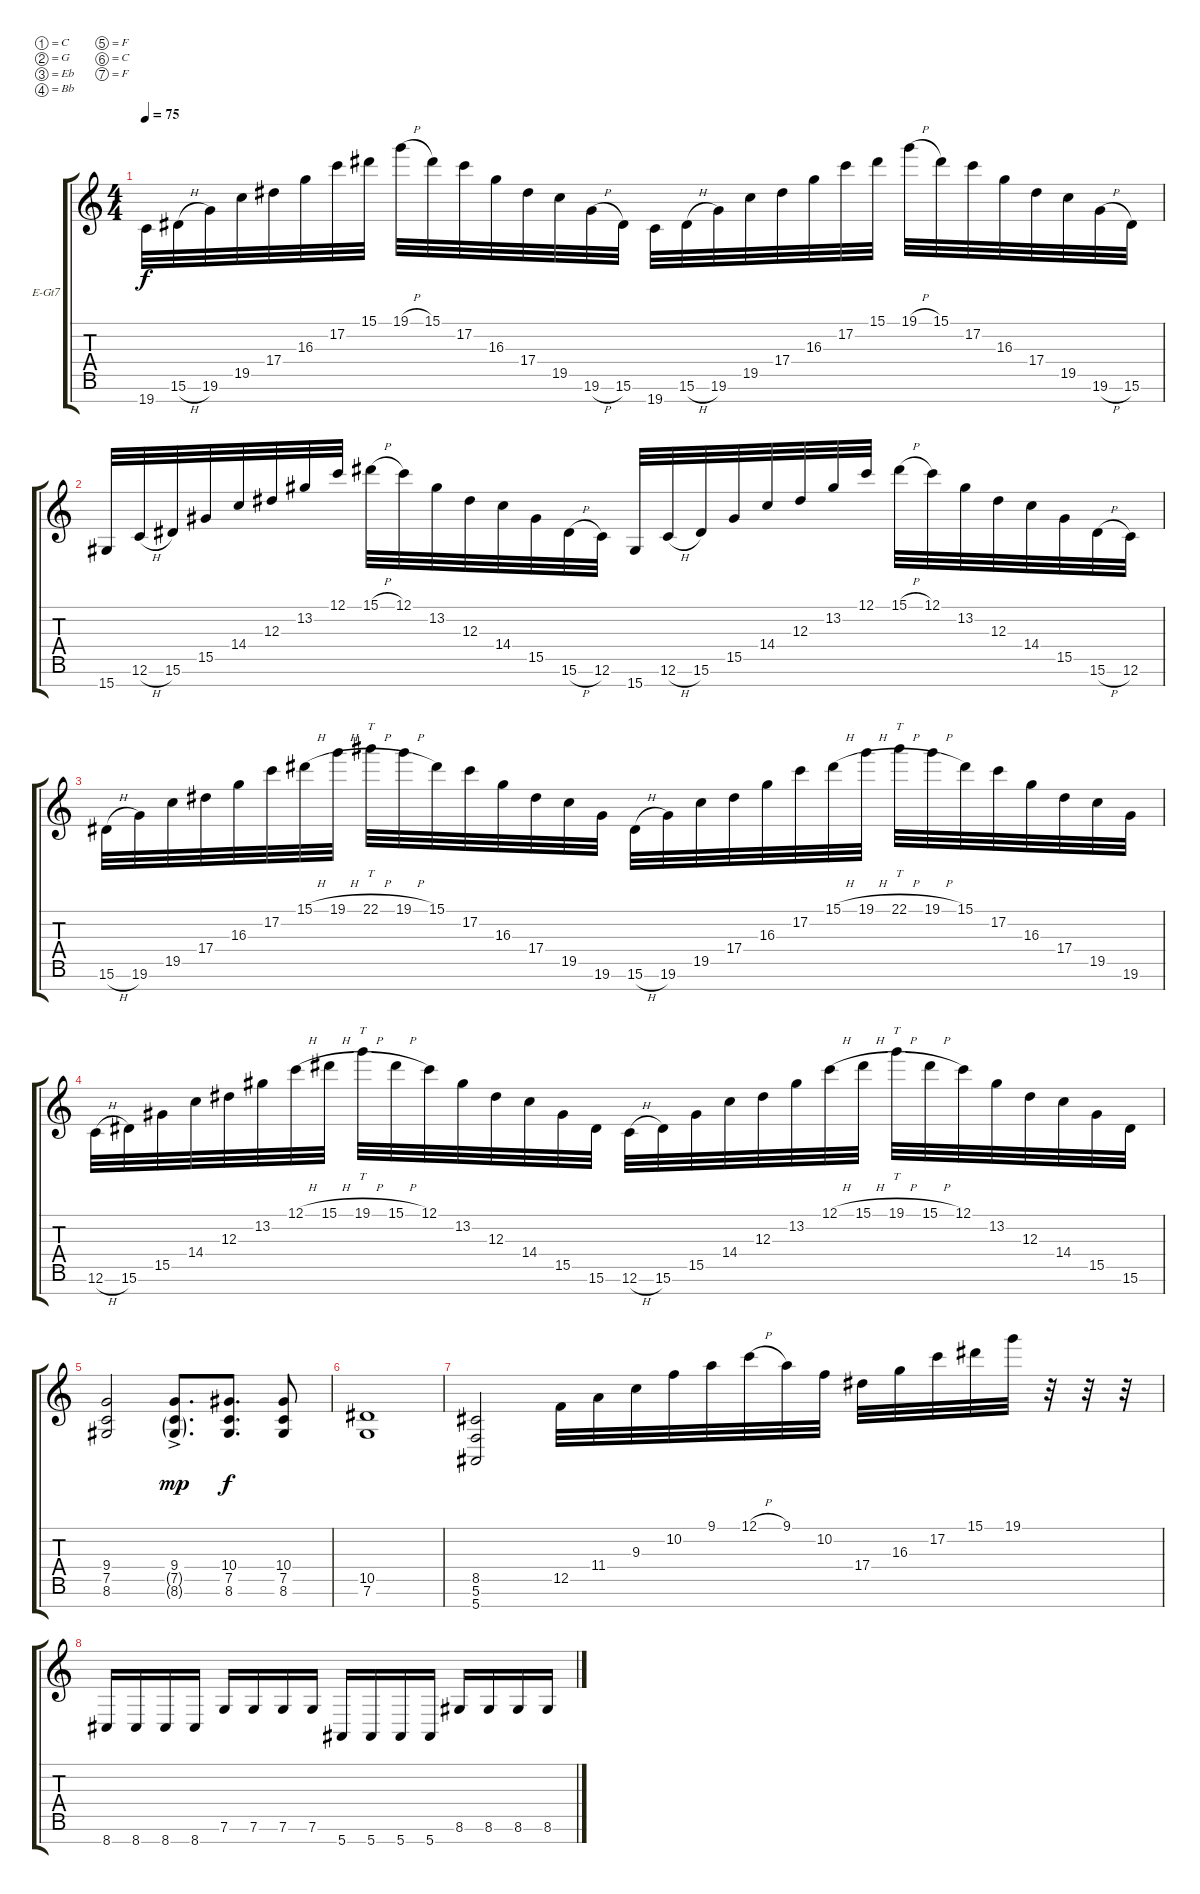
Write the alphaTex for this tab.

\bracketExtendMode groupsimilarinstruments
\firstSystemTrackNameOrientation horizontal
\otherSystemsTrackNameOrientation horizontal
\track ("Electric Guitar" "E-Gt7") {instrument distortionguitar}
\staff {score tabs}
\tuning (C4 G3 Eb3 Bb2 F2 C2 F1)
\ts (4 4)
\tempo 75
\clef g2
\ks c
19.7.32{dy f} 15.6{h}.32 19.6.32 19.5.32 17.4.32 16.3.32 17.2.32 15.1.32 19.1{h}.32 15.1.32 17.2.32 16.3.32 17.4.32 19.5.32 19.6{h}.32 15.6.32 19.7.32 15.6{h}.32 19.6.32 19.5.32 17.4.32 16.3.32 17.2.32 15.1.32 19.1{h}.32 15.1.32 17.2.32 16.3.32 17.4.32 19.5.32 19.6{h}.32 15.6.32 |
15.7.32 12.6{h}.32 15.6.32 15.5.32 14.4.32 12.3.32 13.2.32 12.1.32 15.1{h}.32 12.1.32 13.2.32 12.3.32 14.4.32 15.5.32 15.6{h}.32 12.6.32 15.7.32 12.6{h}.32 15.6.32 15.5.32 14.4.32 12.3.32 13.2.32 12.1.32 15.1{h}.32 12.1.32 13.2.32 12.3.32 14.4.32 15.5.32 15.6{h}.32 12.6.32 |
15.6{h}.32 19.6.32 19.5.32 17.4.32 16.3.32 17.2.32 15.1{h}.32 19.1{h}.32 22.1{h}.32{tt} 19.1{h}.32 15.1.32 17.2.32 16.3.32 17.4.32 19.5.32 19.6.32 15.6{h}.32 19.6.32 19.5.32 17.4.32 16.3.32 17.2.32 15.1{h}.32 19.1{h}.32 22.1{h}.32{tt} 19.1{h}.32 15.1.32 17.2.32 16.3.32 17.4.32 19.5.32 19.6.32 |
12.6{h}.32 15.6.32 15.5.32 14.4.32 12.3.32 13.2.32 12.1{h}.32 15.1{h}.32 19.1{h}.32{tt} 15.1{h}.32 12.1.32 13.2.32 12.3.32 14.4.32 15.5.32 15.6.32 12.6{h}.32 15.6.32 15.5.32 14.4.32 12.3.32 13.2.32 12.1{h}.32 15.1{h}.32 19.1{h}.32{tt} 15.1{h}.32 12.1.32 13.2.32 12.3.32 14.4.32 15.5.32 15.6.32 |
(9.4 7.5 8.6).2 (9.4{ac} 7.5{g} 8.6{g}).8{d dy mp} (10.4 7.5 8.6).8{d dy f} (10.4 7.5 8.6).8 |
(10.5 7.6).1 |
(8.5 5.6 5.7).2 12.5.32 11.4.32 9.3.32 10.2.32 9.1.32 12.1{h}.32 9.1.32 10.2.32 17.4.32 16.3.32 17.2.32 15.1.32 19.1.32 r.32 r.32 r.32 |
8.7.16 8.7.16 8.7.16 8.7.16 7.6.16 7.6.16 7.6.16 7.6.16 5.7.16 5.7.16 5.7.16 5.7.16 8.6.16 8.6.16 8.6.16 8.6.16
